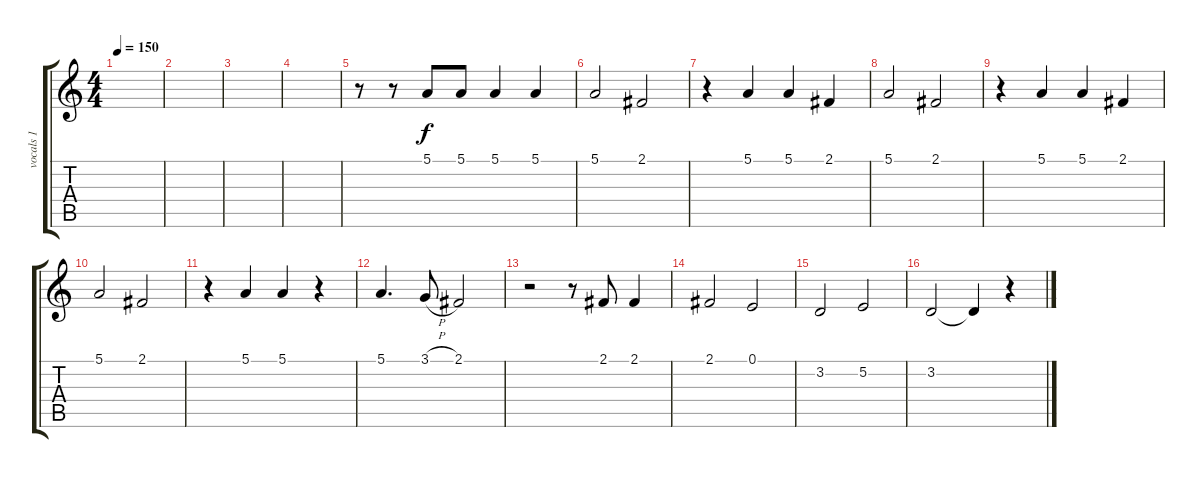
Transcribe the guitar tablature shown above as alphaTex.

\track ("vocals 1" "vocals 1") {instrument oboe}
\staff {score tabs}
\tuning (E4 B3 G3 D3 A2 E2) {hide}
\ts (4 4)
\tempo 150
\clef g2
\ks c
|
|
|
|
r.8 r.8 5.1.8 5.1.8 5.1.4 5.1.4 |
5.1.2 2.1.2 |
r.4 5.1.4 5.1.4 2.1.4 |
5.1.2 2.1.2 |
r.4 5.1.4 5.1.4 2.1.4 |
5.1.2 2.1.2 |
r.4 5.1.4 5.1.4 r.4 |
5.1.4{d} 3.1{h}.8 2.1.2 |
r.2 r.8 2.1.8 2.1.4 |
2.1.2 0.1.2 |
3.2.2 5.2.2 |
3.2.2 3.2{t}.4 r.4
